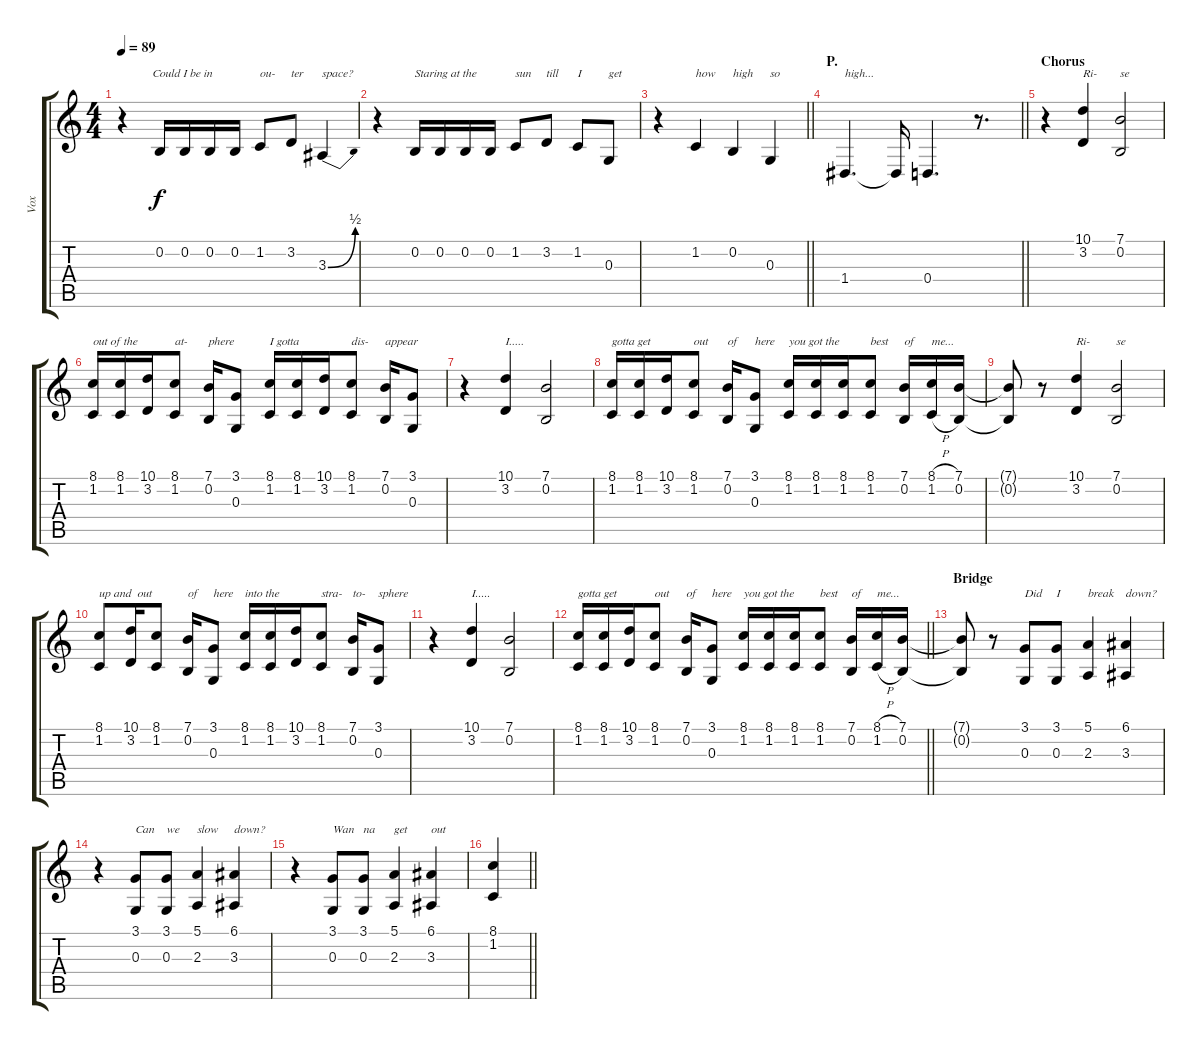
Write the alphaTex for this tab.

\track ("Vox" "Vox") {instrument tenorsax}
\staff {score tabs}
\tuning (E4 B3 G3 D3 A2 E2) {hide}
\ts (4 4)
\tempo 89
\clef g2
\ks c
r.4{txt "          Could I be in" dy f} 0.2.16 0.2.16 0.2.16 0.2.16 1.2.8{txt "ou-"} 3.2.8{txt "ter"} 3.3{be (bend 0 0 60 2)}.4{txt "space?"} |
r.4 0.2.16{txt "Staring at the"} 0.2.16 0.2.16 0.2.16 1.2.8{txt "sun"} 3.2.8{txt "till"} 1.2.8{txt "I"} 0.3.8{txt "get"} |
\barLineRight lightlight
r.4 1.2.4{txt "how"} 0.2.4{txt "high"} 0.3.4{txt "so"} |
\section ("" "P.")
\barLineRight lightlight
1.4.4{d txt "high..."} 1.4{t}.16 0.4.4{d} r.8{d} |
\section ("" "Chorus")
r.4 (10.1 3.2).4{txt "Ri-"} (7.1 0.2).2{txt "se"} |
(8.1 1.2).16{txt "out of the"} (8.1 1.2).16 (10.1 3.2).16 (8.1 1.2).8{txt "at-"} (7.1 0.2).16{txt "phere"} (3.1 0.3).8 (8.1 1.2).16{txt "I gotta"} (8.1 1.2).16 (10.1 3.2).16 (8.1 1.2).8{txt "dis-"} (7.1 0.2).16{txt "appear"} (3.1 0.3).8 |
r.4 (10.1 3.2).4{txt "I....."} (7.1 0.2).2 |
(8.1 1.2).16{txt "gotta get"} (8.1 1.2).16 (10.1 3.2).16 (8.1 1.2).8{txt "out"} (7.1 0.2).16{txt "of"} (3.1 0.3).8{txt "here"} (8.1 1.2).16{txt "you got the"} (8.1 1.2).16 (8.1 1.2).16 (8.1 1.2).8{txt "best"} (7.1 0.2).16{txt "of"} (8.1{h} 1.2{h}).16{txt "me..."} (7.1 0.2).16 |
(7.1{t} 0.2{t}).8 r.8 (10.1 3.2).4{txt "Ri-"} (7.1 0.2).2{txt "se"} |
(8.1 1.2).8{txt "up and  out"} (10.1 3.2).16 (8.1 1.2).8 (7.1 0.2).16{txt "of"} (3.1 0.3).8{txt "here"} (8.1 1.2).16{txt "into the"} (8.1 1.2).16 (10.1 3.2).16 (8.1 1.2).8{txt "stra-"} (7.1 0.2).16{txt "to-"} (3.1 0.3).8{txt "sphere"} |
r.4 (10.1 3.2).4{txt "I....."} (7.1 0.2).2 |
\barLineRight lightlight
(8.1 1.2).16{txt "gotta get"} (8.1 1.2).16 (10.1 3.2).16 (8.1 1.2).8{txt "out"} (7.1 0.2).16{txt "of"} (3.1 0.3).8{txt "here"} (8.1 1.2).16{txt "you got the"} (8.1 1.2).16 (8.1 1.2).16 (8.1 1.2).8{txt "best"} (7.1 0.2).16{txt "of"} (8.1{h} 1.2{h}).16{txt "me..."} (7.1 0.2).16 |
\section ("" "Bridge")
(7.1{t} 0.2{t}).8 r.8 (3.1 0.3).8{txt "Did"} (3.1 0.3).8{txt "I"} (5.1 2.3).4{txt "break"} (6.1 3.3).4{txt "down?"} |
r.4 (3.1 0.3).8{txt "Can"} (3.1 0.3).8{txt "we"} (5.1 2.3).4{txt "slow"} (6.1 3.3).4{txt "down?"} |
r.4 (3.1 0.3).8{txt "Wan"} (3.1 0.3).8{txt "na"} (5.1 2.3).4{txt "get"} (6.1 3.3).4{txt "out"} |
\barLineRight lightlight
(8.1 1.2).4
